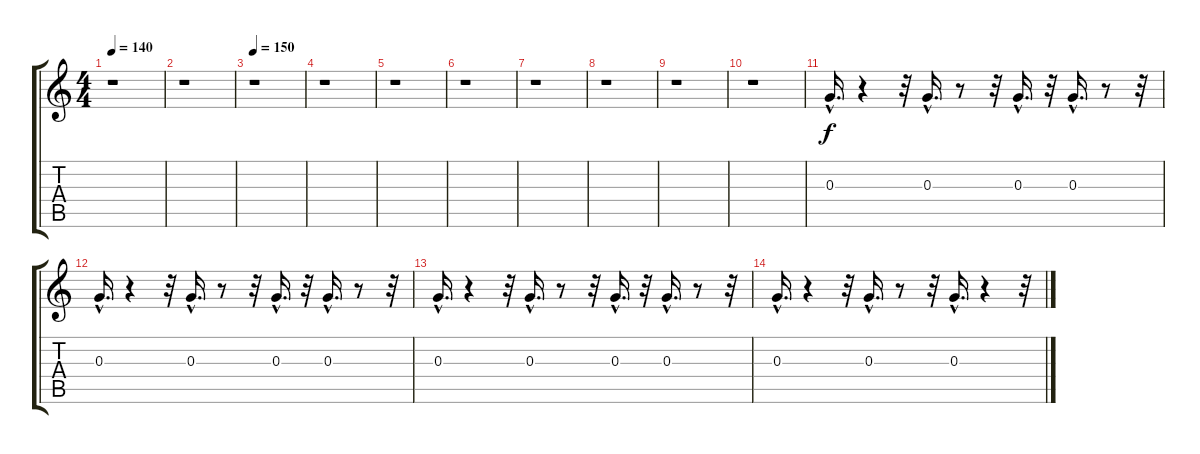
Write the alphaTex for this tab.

\track "" {instrument acousticguitarnylon}
\staff {score tabs}
\tuning (E4 B3 G3 D3 A2 E2) {hide}
\ts (4 4)
\tempo 140
\clef g2
\ks c
r.1{dy f} |
r.1 |
\tempo 150
r.1 |
r.1 |
r.1 |
r.1 |
r.1 |
r.1 |
r.1 |
r.1 |
0.3{hac}.16{d} r.4 r.32 0.3{hac}.16{d} r.8 r.32 0.3{hac}.16{d} r.32 0.3{hac}.16{d} r.8 r.32 |
0.3{hac}.16{d} r.4 r.32 0.3{hac}.16{d} r.8 r.32 0.3{hac}.16{d} r.32 0.3{hac}.16{d} r.8 r.32 |
0.3{hac}.16{d} r.4 r.32 0.3{hac}.16{d} r.8 r.32 0.3{hac}.16{d} r.32 0.3{hac}.16{d} r.8 r.32 |
0.3{hac}.16{d} r.4 r.32 0.3{hac}.16{d} r.8 r.32 0.3{hac}.16{d} r.4 r.32
